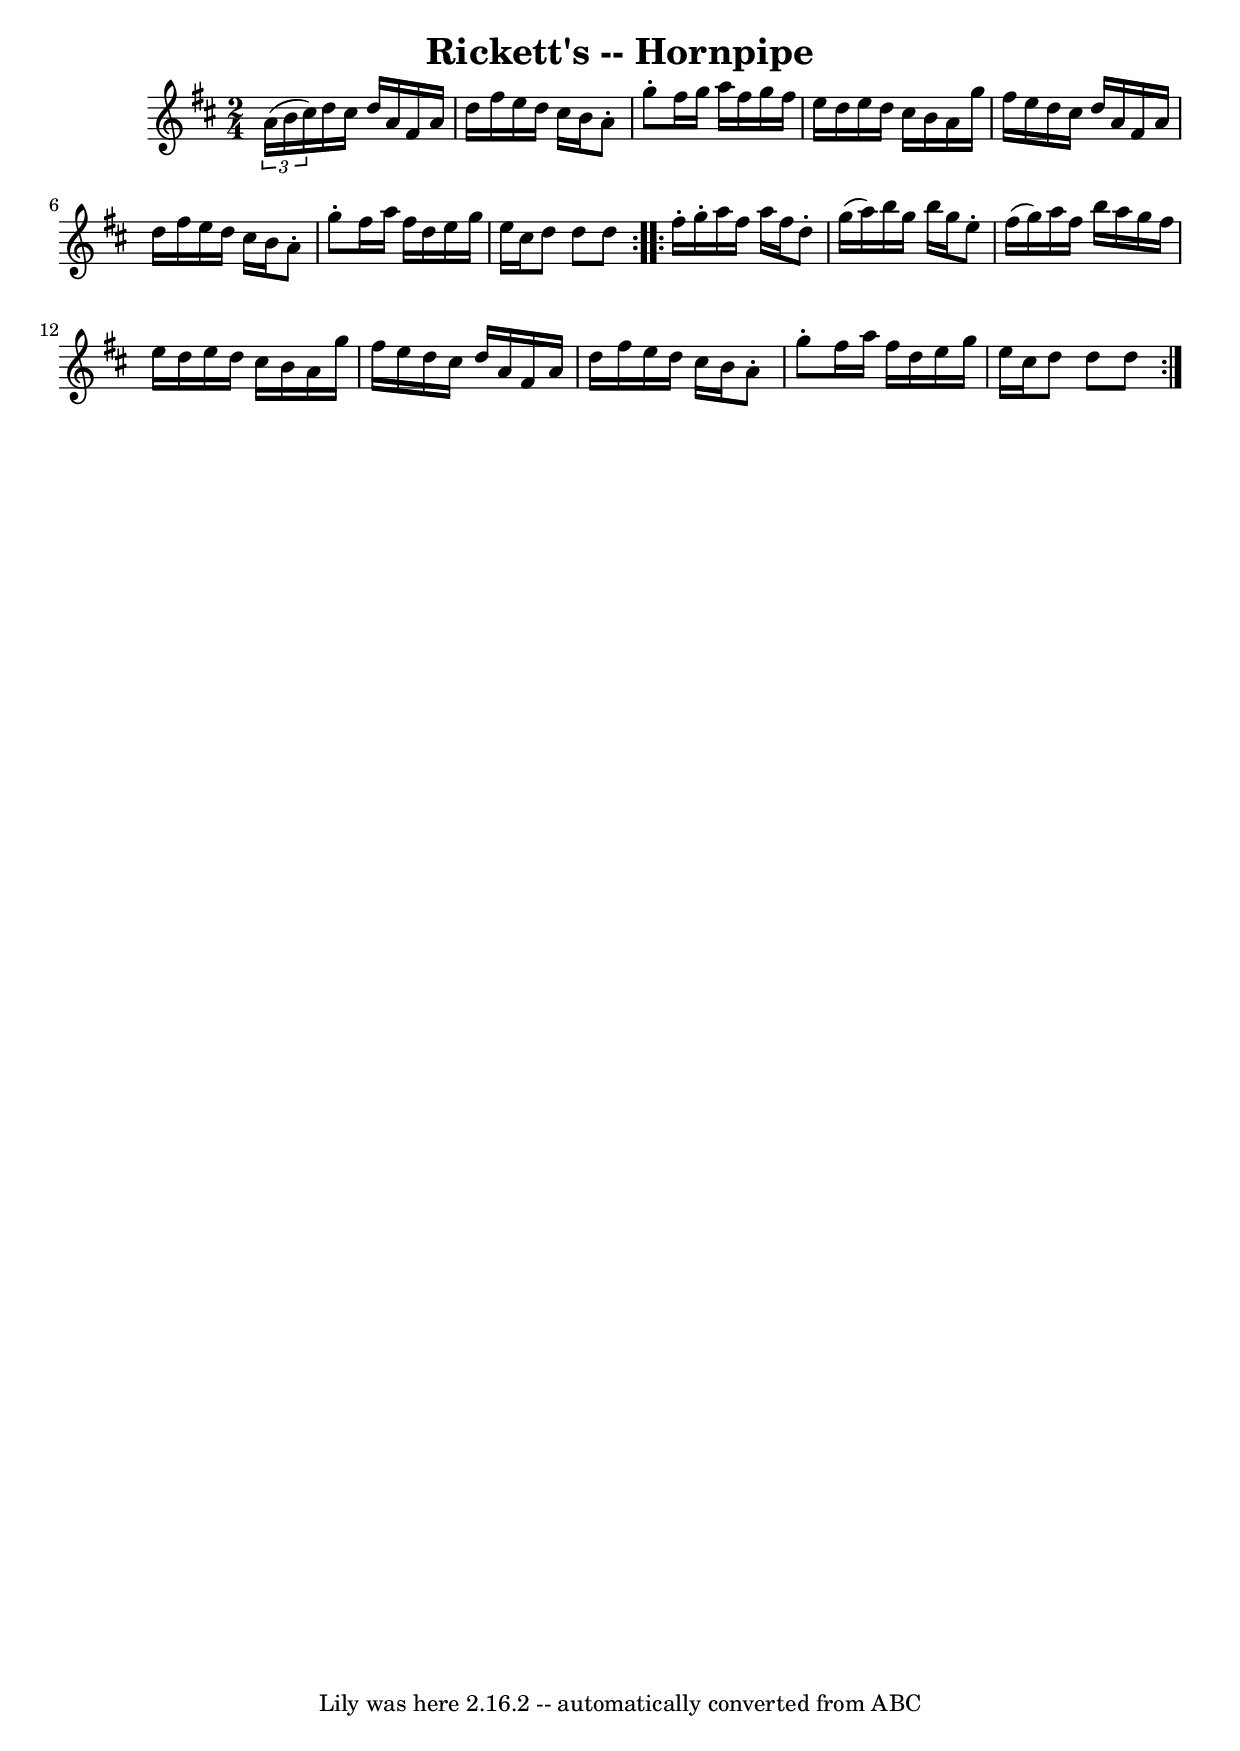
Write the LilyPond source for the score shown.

\version "2.16.2"
\include "Mammoth.ily"
\header {
  %% book = "Cole's 1000 Fiddle Tunes"
  crossRefNumber = "1"
  footnotes = ""
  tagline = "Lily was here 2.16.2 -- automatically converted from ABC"
  title = "Rickett's -- Hornpipe"

}
voicedefault =  {



  \repeat volta 2 {

    \time 2/4 
    \key d \major
    \times 2/3 { a'16 (b'16 cis''16) 
	       } 
    |
    d''16 cis''16 d''16 a'16 fis'16 a'16 d''16    
    fis''16  |
    e''16 d''16 cis''16 b'16 a'8-. g''8-. 
    |
    fis''16 g''16 a''16 fis''16 g''16 fis''16 e''16    
    d''16  |
    e''16 d''16 cis''16 b'16 a'16 g''16 fis''16 
    e''16  |
    d''16 cis''16 d''16 a'16 fis'16 a'16    
    d''16 fis''16  |
    e''16 d''16 cis''16 b'16 a'8-. g''8-. |
    fis''16 a''16 fis''16 d''16 e''16 g''16 e''16   
    cis''16  |
    d''8 d''8 d''8  
  }     
  \repeat volta 2 {
    fis''16-. 
    g''16-. |
    a''16 fis''16 a''16 fis''16 d''8-. g''16 (
    a''16) |
    b''16 g''16 b''16 g''16 e''8-. fis''16 (
    g''16) |
    a''16 fis''16 b''16 a''16 g''16 fis''16    
    e''16 d''16  |
    e''16 d''16 cis''16 b'16 a'16 g''16   
    fis''16 e''16  |
    d''16 cis''16 d''16 a'16 fis'16    
    a'16 d''16 fis''16  |
    e''16 d''16 cis''16 b'16 a'8-. g''8-. |
    fis''16 a''16 fis''16 d''16 e''16 g''16  
    e''16 cis''16  |
    d''8 d''8 d''8  
  }   

}

\score{
  <<

    \context Staff="default"
    {
      \voicedefault 
      
    }

  >>
  \layout {
    
  }
  \midi {
  }

}
